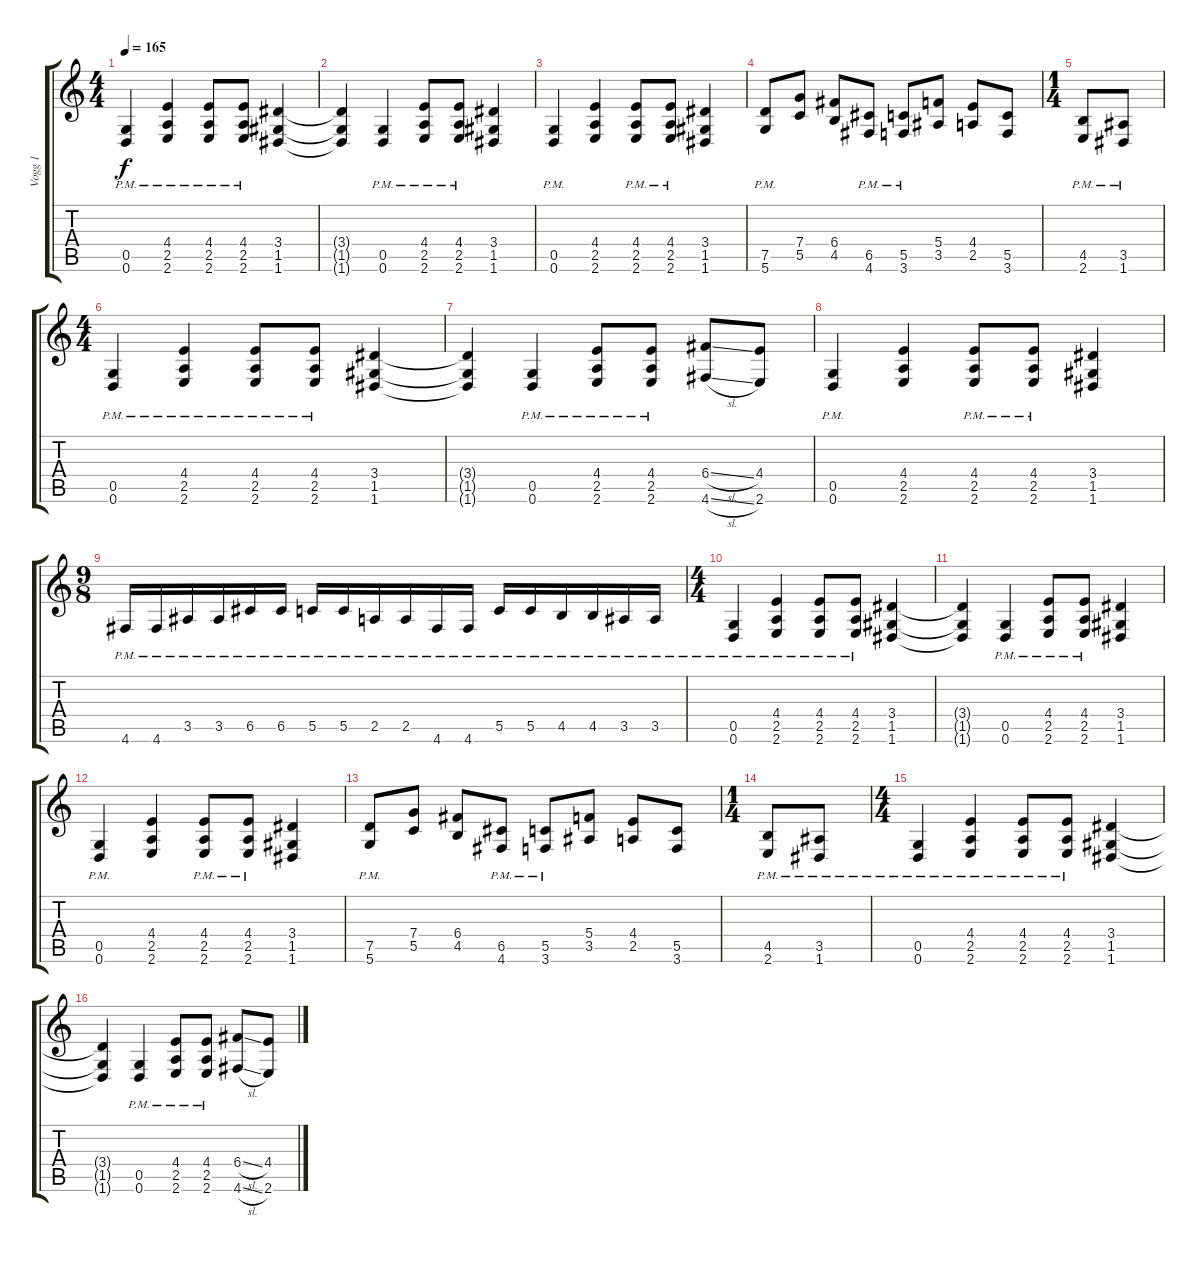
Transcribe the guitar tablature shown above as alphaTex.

\track ("Vogg 1" "Vogg 1") {instrument distortionguitar}
\staff {score tabs}
\tuning (D4 A3 F3 C3 G2 D2) {hide}
\ts (4 4)
\tempo 165
\clef g2
\ks c
(0.5{pm} 0.6{pm}).4{dy f} (4.4{pm} 2.5{pm} 2.6{pm}).4 (4.4{pm} 2.5{pm} 2.6{pm}).8 (4.4{pm} 2.5{pm} 2.6{pm}).8 (3.4 1.5 1.6).4 |
(3.4{t} 1.5{t} 1.6{t}).4 (0.5{pm} 0.6{pm}).4 (4.4{pm} 2.5{pm} 2.6{pm}).8 (4.4{pm} 2.5{pm} 2.6{pm}).8 (3.4 1.5 1.6).4 |
(0.5{pm} 0.6{pm}).4 (4.4 2.5 2.6).4 (4.4{pm} 2.5{pm} 2.6{pm}).8 (4.4{pm} 2.5{pm} 2.6{pm}).8 (3.4 1.5 1.6).4 |
(7.5{pm} 5.6{pm}).8 (7.4 5.5).8 (6.4 4.5).8 (6.5{pm} 4.6{pm}).8 (5.5{pm} 3.6{pm}).8 (5.4 3.5).8 (4.4 2.5).8 (5.5 3.6).8 |
\ts (1 4)
(4.5{pm} 2.6{pm}).8 (3.5{pm} 1.6{pm}).8 |
\ts (4 4)
(0.5{pm} 0.6{pm}).4 (4.4{pm} 2.5{pm} 2.6{pm}).4 (4.4{pm} 2.5{pm} 2.6{pm}).8 (4.4{pm} 2.5{pm} 2.6{pm}).8 (3.4 1.5 1.6).4 |
(3.4{t} 1.5{t} 1.6{t}).4 (0.5{pm} 0.6{pm}).4 (4.4{pm} 2.5{pm} 2.6{pm}).8 (4.4{pm} 2.5{pm} 2.6{pm}).8 (6.4{sl} 4.6{sl}).8 (4.4 2.6).8 |
(0.5{pm} 0.6{pm}).4 (4.4 2.5 2.6).4 (4.4{pm} 2.5{pm} 2.6{pm}).8 (4.4{pm} 2.5{pm} 2.6{pm}).8 (3.4 1.5 1.6).4 |
\ts (9 8)
4.6{pm}.16 4.6{pm}.16 3.5{pm}.16 3.5{pm}.16 6.5{pm}.16 6.5{pm}.16 5.5{pm}.16 5.5{pm}.16 2.5{pm}.16 2.5{pm}.16 4.6{pm}.16 4.6{pm}.16 5.5{pm}.16 5.5{pm}.16 4.5{pm}.16 4.5{pm}.16 3.5{pm}.16 3.5{pm}.16 |
\ts (4 4)
(0.5{pm} 0.6{pm}).4 (4.4{pm} 2.5{pm} 2.6{pm}).4 (4.4{pm} 2.5{pm} 2.6{pm}).8 (4.4{pm} 2.5{pm} 2.6{pm}).8 (3.4 1.5 1.6).4 |
(3.4{t} 1.5{t} 1.6{t}).4 (0.5{pm} 0.6{pm}).4 (4.4{pm} 2.5{pm} 2.6{pm}).8 (4.4{pm} 2.5{pm} 2.6{pm}).8 (3.4 1.5 1.6).4 |
(0.5{pm} 0.6{pm}).4 (4.4 2.5 2.6).4 (4.4{pm} 2.5{pm} 2.6{pm}).8 (4.4{pm} 2.5{pm} 2.6{pm}).8 (3.4 1.5 1.6).4 |
(7.5{pm} 5.6{pm}).8 (7.4 5.5).8 (6.4 4.5).8 (6.5{pm} 4.6{pm}).8 (5.5{pm} 3.6{pm}).8 (5.4 3.5).8 (4.4 2.5).8 (5.5 3.6).8 |
\ts (1 4)
(4.5{pm} 2.6{pm}).8 (3.5{pm} 1.6{pm}).8 |
\ts (4 4)
(0.5{pm} 0.6{pm}).4 (4.4{pm} 2.5{pm} 2.6{pm}).4 (4.4{pm} 2.5{pm} 2.6{pm}).8 (4.4{pm} 2.5{pm} 2.6{pm}).8 (3.4 1.5 1.6).4 |
(3.4{t} 1.5{t} 1.6{t}).4 (0.5{pm} 0.6{pm}).4 (4.4{pm} 2.5{pm} 2.6{pm}).8 (4.4{pm} 2.5{pm} 2.6{pm}).8 (6.4{sl} 4.6{sl}).8 (4.4 2.6).8
